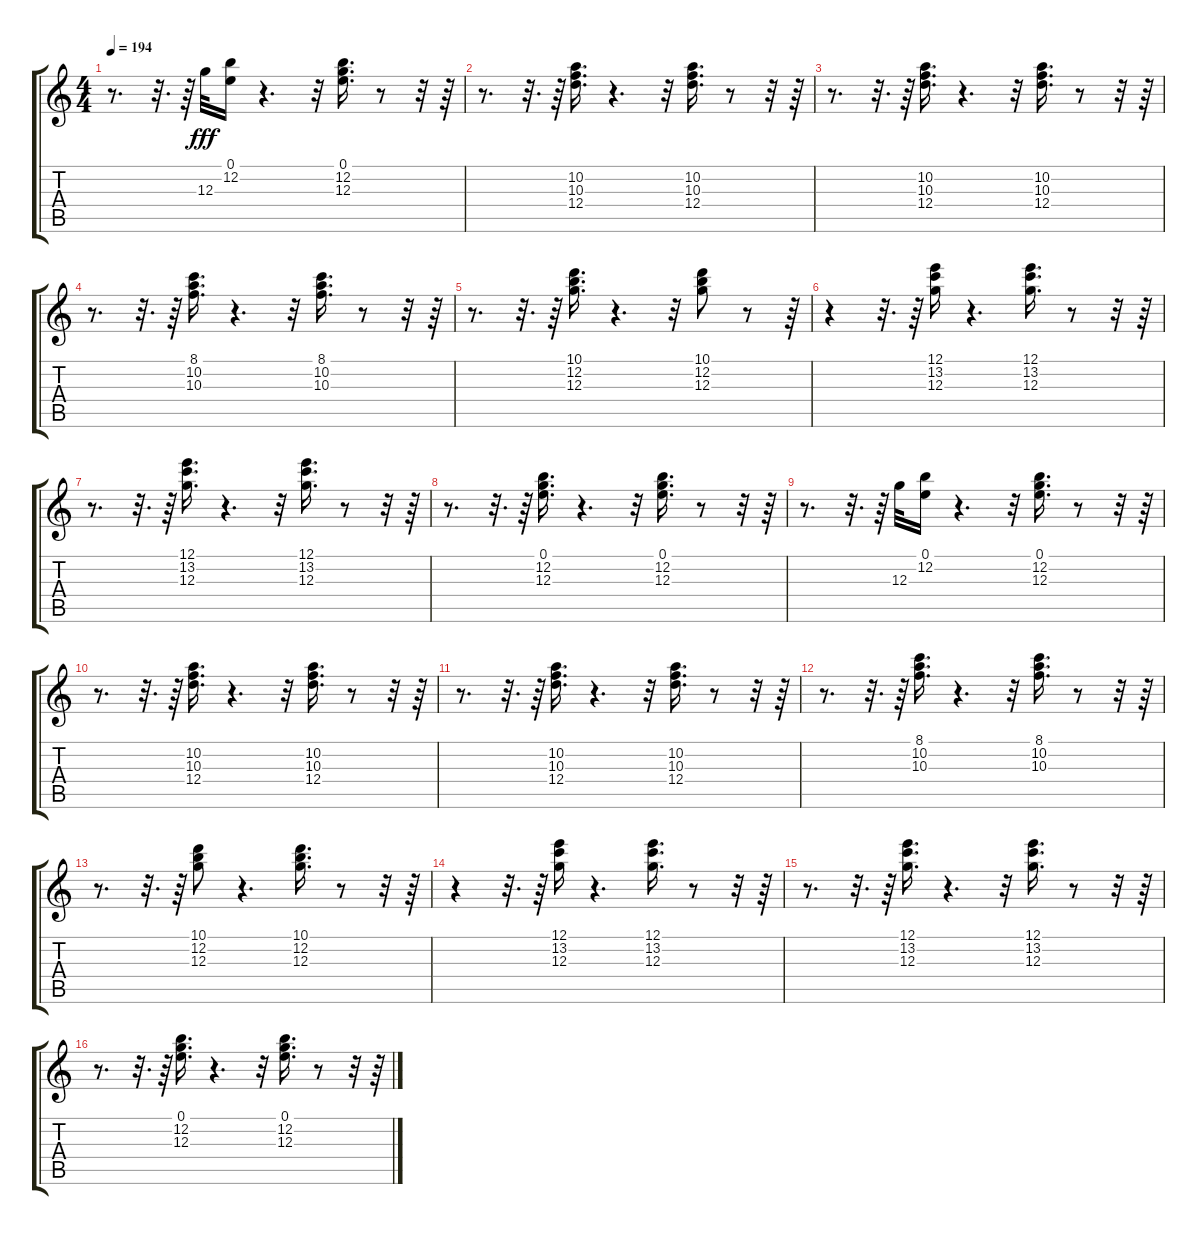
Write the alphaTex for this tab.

\track "" {instrument electricguitarclean}
\staff {score tabs}
\tuning (E4 B3 G3 D3 A2 E2) {hide}
\ts (4 4)
\tempo 194
\clef g2
\ks c
r.8{d dy fff} r.32{d} r.64 12.3.32 (0.1 12.2).16 r.4{d} r.32 (0.1 12.2 12.3).16{d} r.8 r.32 r.64 |
r.8{d} r.32{d} r.64 (10.2 10.3 12.4).16{d} r.4{d} r.32 (10.2 10.3 12.4).16{d} r.8 r.32 r.64 |
r.8{d} r.32{d} r.64 (10.2 10.3 12.4).16{d} r.4{d} r.32 (10.2 10.3 12.4).16{d} r.8 r.32 r.64 |
r.8{d} r.32{d} r.64 (8.1 10.2 10.3).16{d} r.4{d} r.32 (8.1 10.2 10.3).16{d} r.8 r.32 r.64 |
r.8{d} r.32{d} r.64 (10.1 12.2 12.3).16{d} r.4{d} r.32 (10.1 12.2 12.3).8 r.8 r.64 |
r.4 r.32{d} r.64 (12.1 13.2 12.3).16 r.4{d} (12.1 13.2 12.3).16{d} r.8 r.32 r.64 |
r.8{d} r.32{d} r.64 (12.1 13.2 12.3).16{d} r.4{d} r.32 (12.1 13.2 12.3).16{d} r.8 r.32 r.64 |
r.8{d} r.32{d} r.64 (0.1 12.2 12.3).16{d} r.4{d} r.32 (0.1 12.2 12.3).16{d} r.8 r.32 r.64 |
r.8{d} r.32{d} r.64 12.3.32 (0.1 12.2).16 r.4{d} r.32 (0.1 12.2 12.3).16{d} r.8 r.32 r.64 |
r.8{d} r.32{d} r.64 (10.2 10.3 12.4).16{d} r.4{d} r.32 (10.2 10.3 12.4).16{d} r.8 r.32 r.64 |
r.8{d} r.32{d} r.64 (10.2 10.3 12.4).16{d} r.4{d} r.32 (10.2 10.3 12.4).16{d} r.8 r.32 r.64 |
r.8{d} r.32{d} r.64 (8.1 10.2 10.3).16{d} r.4{d} r.32 (8.1 10.2 10.3).16{d} r.8 r.32 r.64 |
r.8{d} r.32{d} r.64 (10.1 12.2 12.3).8 r.4{d} (10.1 12.2 12.3).16{d} r.8 r.32 r.64 |
r.4 r.32{d} r.64 (12.1 13.2 12.3).16 r.4{d} (12.1 13.2 12.3).16{d} r.8 r.32 r.64 |
r.8{d} r.32{d} r.64 (12.1 13.2 12.3).16{d} r.4{d} r.32 (12.1 13.2 12.3).16{d} r.8 r.32 r.64 |
r.8{d} r.32{d} r.64 (0.1 12.2 12.3).16{d} r.4{d} r.32 (0.1 12.2 12.3).16{d} r.8 r.32 r.64
